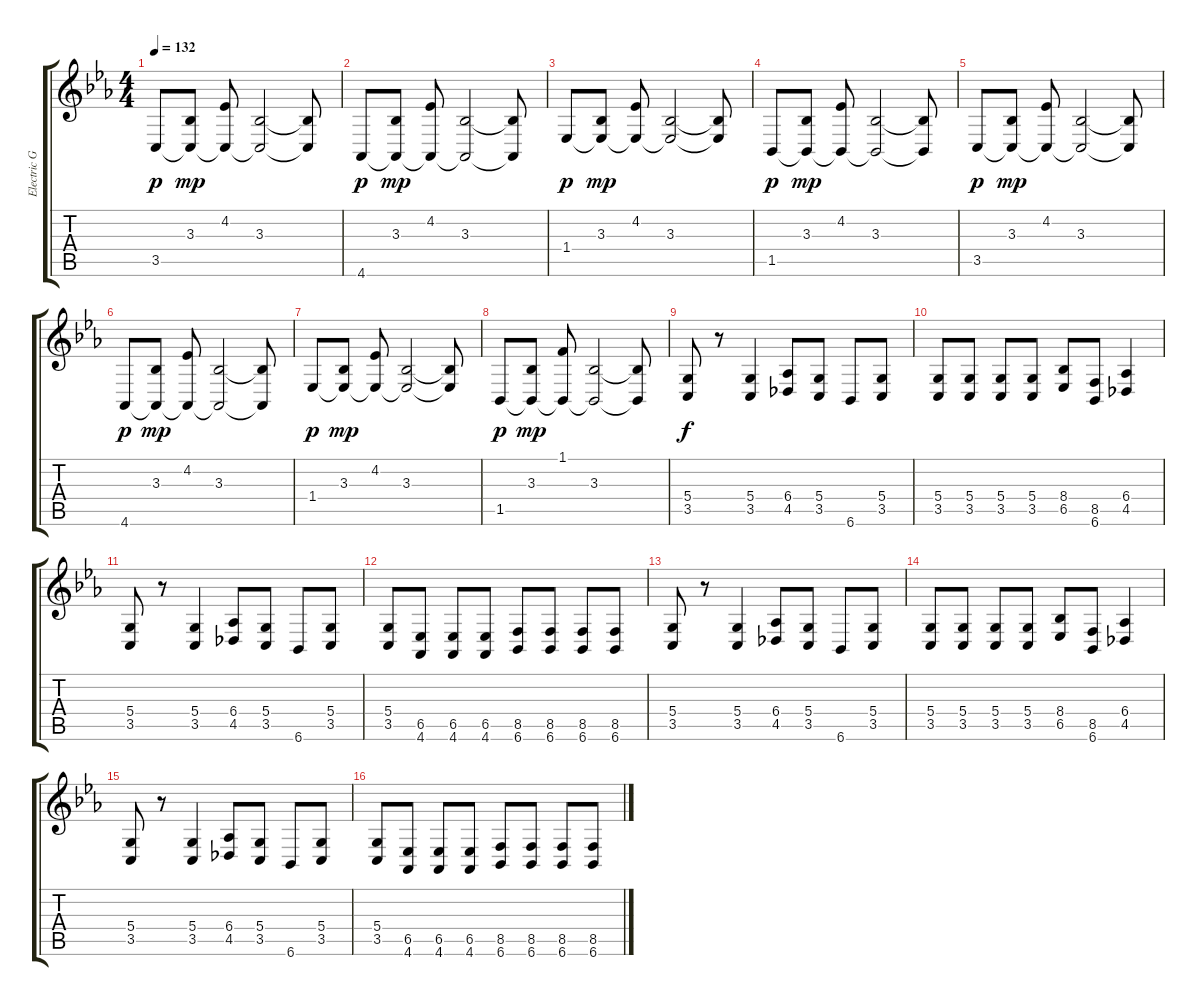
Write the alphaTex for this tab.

\track ("Electric Guitar" "Electric G") {instrument violin}
\staff {score tabs}
\tuning (E4 B3 G3 D3 A2 E2) {hide}
\ts (4 4)
\tempo 132
\clef g2
\ks eb
3.5.8{dy p instrument violin} (3.3 3.5{t}).8{dy mp} (4.2 3.5{t}).8 (3.3 3.5{t}).2 (3.3{t} 3.5{t}).8 |
4.6.8{dy p} (3.3 4.6{t}).8{dy mp} (4.2 4.6{t}).8 (3.3 4.6{t}).2 (3.3{t} 4.6{t}).8 |
1.4.8{dy p} (3.3 1.4{t}).8{dy mp} (4.2 1.4{t}).8 (3.3 1.4{t}).2 (3.3{t} 1.4{t}).8 |
1.5.8{dy p} (3.3 1.5{t}).8{dy mp} (4.2 1.5{t}).8 (3.3 1.5{t}).2 (3.3{t} 1.5{t}).8 |
3.5.8{dy p} (3.3 3.5{t}).8{dy mp} (4.2 3.5{t}).8 (3.3 3.5{t}).2 (3.3{t} 3.5{t}).8 |
4.6.8{dy p} (3.3 4.6{t}).8{dy mp} (4.2 4.6{t}).8 (3.3 4.6{t}).2 (3.3{t} 4.6{t}).8 |
1.4.8{dy p} (3.3 1.4{t}).8{dy mp} (4.2 1.4{t}).8 (3.3 1.4{t}).2 (3.3{t} 1.4{t}).8 |
1.5.8{dy p} (3.3 1.5{t}).8{dy mp} (1.1 1.5{t}).8 (3.3 1.5{t}).2 (3.3{t} 1.5{t}).8 |
(5.4 3.5).8{dy f} r.8 (5.4 3.5).4 (6.4 4.5).8 (5.4 3.5).8 6.6.8 (5.4 3.5).8 |
(5.4 3.5).8 (5.4 3.5).8 (5.4 3.5).8 (5.4 3.5).8 (8.4 6.5).8 (8.5 6.6).8 (6.4 4.5).4 |
(5.4 3.5).8 r.8 (5.4 3.5).4 (6.4 4.5).8 (5.4 3.5).8 6.6.8 (5.4 3.5).8 |
(5.4 3.5).8 (6.5 4.6).8 (6.5 4.6).8 (6.5 4.6).8 (8.5 6.6).8 (8.5 6.6).8 (8.5 6.6).8 (8.5 6.6).8 |
(5.4 3.5).8 r.8 (5.4 3.5).4 (6.4 4.5).8 (5.4 3.5).8 6.6.8 (5.4 3.5).8 |
(5.4 3.5).8 (5.4 3.5).8 (5.4 3.5).8 (5.4 3.5).8 (8.4 6.5).8 (8.5 6.6).8 (6.4 4.5).4 |
(5.4 3.5).8 r.8 (5.4 3.5).4 (6.4 4.5).8 (5.4 3.5).8 6.6.8 (5.4 3.5).8 |
(5.4 3.5).8 (6.5 4.6).8 (6.5 4.6).8 (6.5 4.6).8 (8.5 6.6).8 (8.5 6.6).8 (8.5 6.6).8 (8.5 6.6).8
